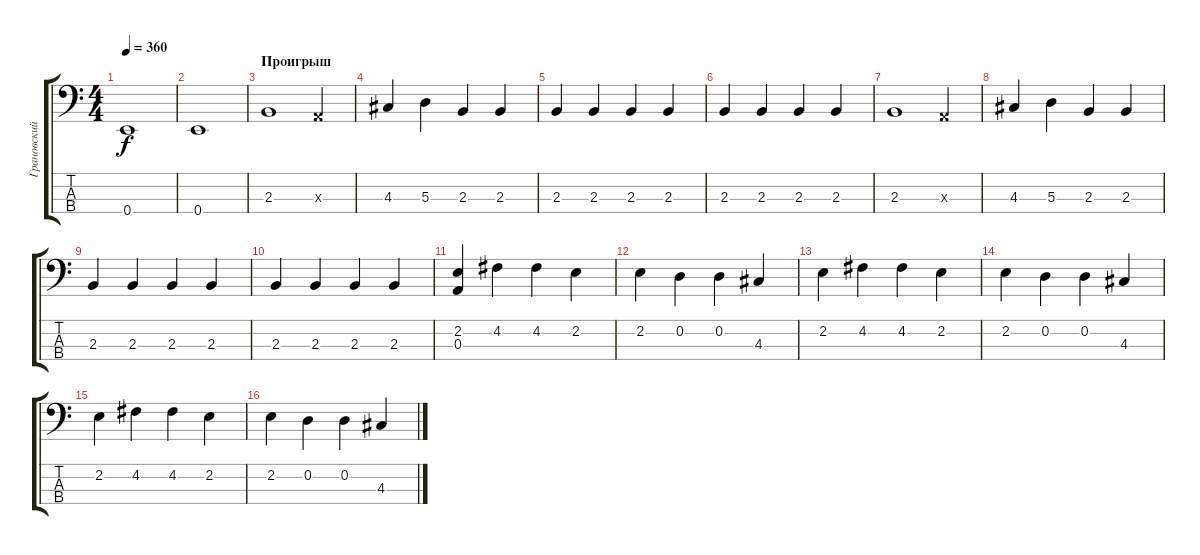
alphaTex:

\track ("Грановский" "Грановский") {instrument electricbassfinger}
\staff {score tabs}
\tuning (G2 D2 A1 E1) {hide}
\ts (4 4)
\tempo 360
\clef f4
\ks c
0.4.1{dy f} |
0.4.1 |
\section ("" "Проигрыш")
2.3.1 0.3{x}.4 |
4.3.4 5.3.4 2.3.4 2.3.4 |
2.3.4 2.3.4 2.3.4 2.3.4 |
2.3.4 2.3.4 2.3.4 2.3.4 |
2.3.1 0.3{x}.4 |
4.3.4 5.3.4 2.3.4 2.3.4 |
2.3.4 2.3.4 2.3.4 2.3.4 |
2.3.4 2.3.4 2.3.4 2.3.4 |
(2.2 0.3).4 4.2.4 4.2.4 2.2.4 |
2.2.4 0.2.4 0.2.4 4.3.4 |
2.2.4 4.2.4 4.2.4 2.2.4 |
2.2.4 0.2.4 0.2.4 4.3.4 |
2.2.4 4.2.4 4.2.4 2.2.4 |
2.2.4 0.2.4 0.2.4 4.3.4
